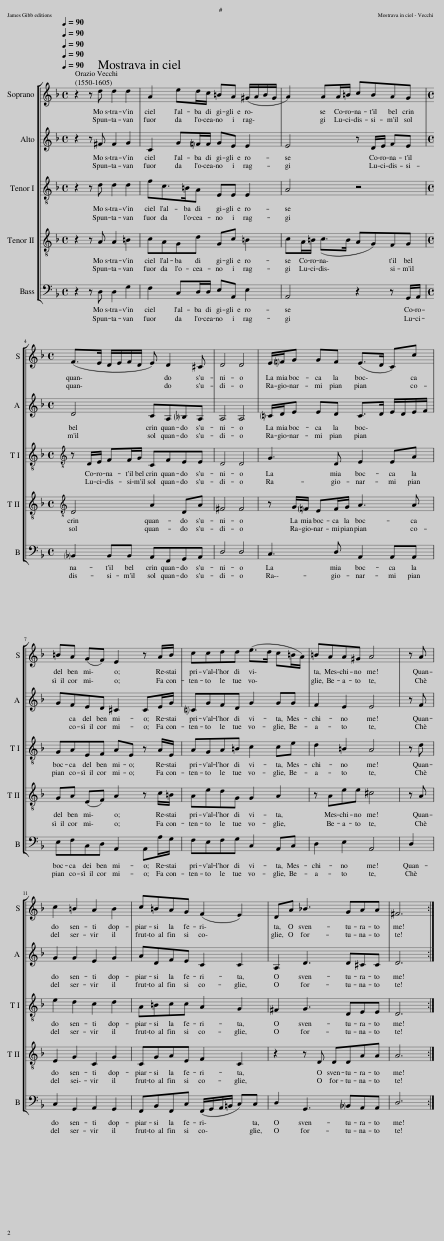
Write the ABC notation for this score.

X:1
%%score [ 1 2 3 4 5 ]
L:1/8
Q:1/4=90
M:4/4
I:linebreak $
K:F
V:1 treble
V:2 treble
V:3 treble-8
V:4 treble-8
V:5 bass
V:1
 z2 z d d2 d2 | A2 ed/c/ =BA (^G/A/B/G/ | A2) AA/=B/ cBAG |$[M:4/4] (F>E D/E/F/D/ E) D2 ^C | D4 D4 | %5
 E/!courtesy!=F/G GF (E>D C)c |$ =BA (GF) E2 z A/B/ | ccdd (e>d c=B/A/) | =BAA^G A4 | z A |$ %10
 c2 =B2 A2 B2 | c=BAG (F2 E2) | DA _B3 GAA | ^F6 :| %14
V:2
 z2 z ^F F2 G2 | C2 G!courtesy!=F/F/ GE E2 | E4 z D/E/ FE |$[M:4/4] D4 CA,!courtesy!_B,A, | A,4 A,4 | %5
 !courtesy!=C/D/E ED C>D E/D/E/F/ |$ GFED ^C2 CE/G/ | !courtesy!=CGFD G2 GG | F2 E2 E4 | z F |$ %10
 G2 G2 E2 G2 | ADFE C2 C2 | A,2 D3 D^CC | D6 :| %14
V:3
 z2 z d d2 d2 | fc>=BA EE E2 | A4 z4 |$[M:4/4][K:treble-8] z D/E/ FF/G/ CFEE | D4 D4 | %5
 G3 D E2 EA |$ GAEF AE z A/E/ | AGA=B c2 ce | d2 =B2 A4 | z d |$ %10
 e2 d2 c2 d2 | A=Bcc A2 G2 | ^F2 G3 DEE | D6 :| %14
V:4
 z2 z A A2 =B2 | cAGd Gc =B2 | cA/=B/ (c>B AG)FG |$[M:4/4][K:treble-8] D4 A2 DA | ^F4 F4 | %5
 z G/!courtesy!=F/ EF/G/ A3 A |$ GA (EF) A2 z c/=B/ | AedG G2 A2 | z Aee ^c4 | z A |$ %10
 E2 G2 C2 G2 | CGAE F2 C2 | z2 z D DDAA | A6 :| %14
V:5
 z2 z D, D,2 G,2 | F,2 C,D,/D,/ E,A,, E,2 | A,,4 z2 z G,,/A,,/ |$[M:4/4] !courtesy!_B,,2 B,,B,, A,,F,,G,,A,, | D,4 D,4 | %5
 C,3 D, A,,2 A,,A,, |$ E,F,C,D, A,,2 A,,A,/G,/ | F,E,F,G, C,2 A,,C, | D,2 E,2 A,,4 | D,2 |$ %10
 C,2 G,,2 A,,2 G,,2 | F,,B,,F,,C, (F,,/G,,/A,,/=B,,/ C,)C, | D,2 G,,3 !courtesy!_B,,A,,A,, | D,6 :| %14
